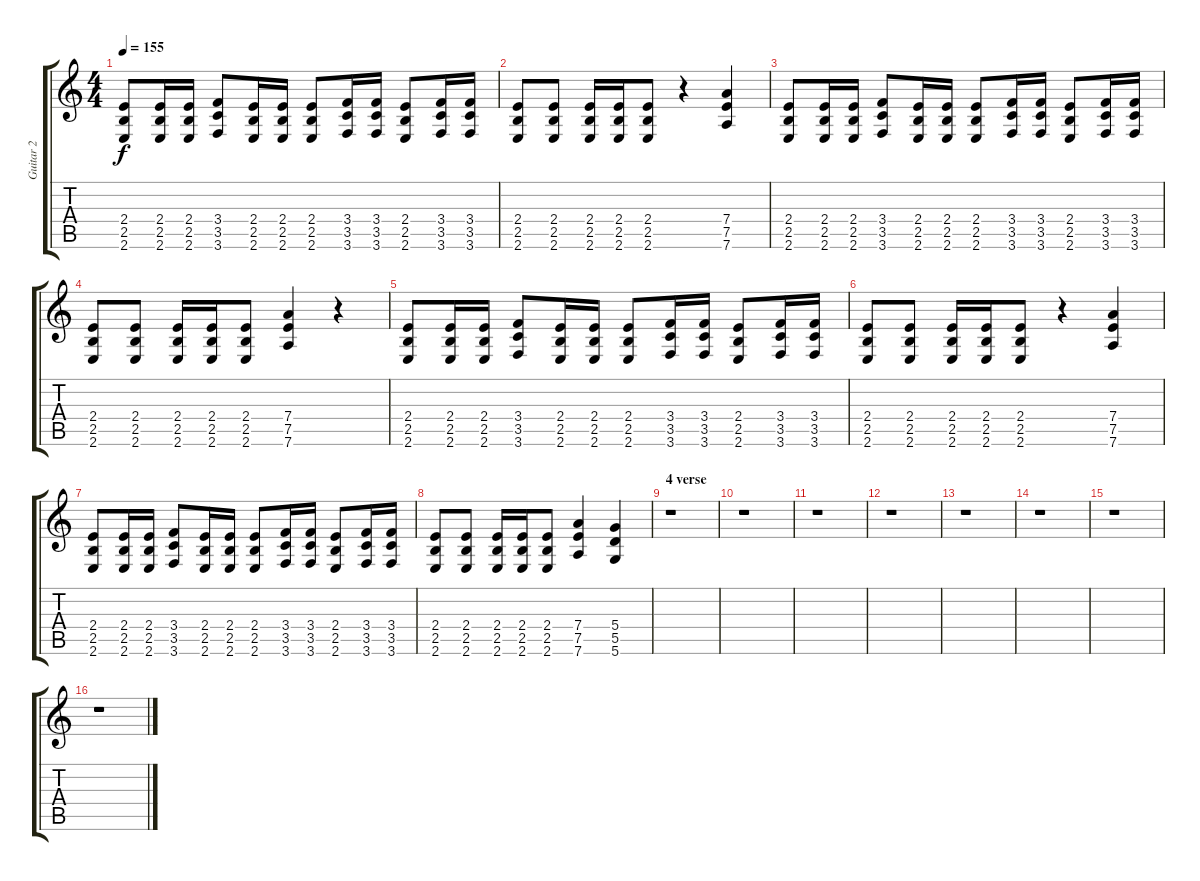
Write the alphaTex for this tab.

\track ("Guitar 2" "Guitar 2") {instrument overdrivenguitar}
\staff {score tabs}
\tuning (E4 B3 G3 D3 A2 D2) {hide}
\ts (4 4)
\tempo 155
\clef g2
\ks c
(2.4 2.5 2.6).8{dy f} (2.4 2.5 2.6).16 (2.4 2.5 2.6).16 (3.4 3.5 3.6).8 (2.4 2.5 2.6).16 (2.4 2.5 2.6).16 (2.4 2.5 2.6).8 (3.4 3.5 3.6).16 (3.4 3.5 3.6).16 (2.4 2.5 2.6).8 (3.4 3.5 3.6).16 (3.4 3.5 3.6).16 |
(2.4 2.5 2.6).8 (2.4 2.5 2.6).8 (2.4 2.5 2.6).16 (2.4 2.5 2.6).16 (2.4 2.5 2.6).8 r.4 (7.4 7.5 7.6).4 |
(2.4 2.5 2.6).8 (2.4 2.5 2.6).16 (2.4 2.5 2.6).16 (3.4 3.5 3.6).8 (2.4 2.5 2.6).16 (2.4 2.5 2.6).16 (2.4 2.5 2.6).8 (3.4 3.5 3.6).16 (3.4 3.5 3.6).16 (2.4 2.5 2.6).8 (3.4 3.5 3.6).16 (3.4 3.5 3.6).16 |
(2.4 2.5 2.6).8 (2.4 2.5 2.6).8 (2.4 2.5 2.6).16 (2.4 2.5 2.6).16 (2.4 2.5 2.6).8 (7.4 7.5 7.6).4 r.4 |
(2.4 2.5 2.6).8 (2.4 2.5 2.6).16 (2.4 2.5 2.6).16 (3.4 3.5 3.6).8 (2.4 2.5 2.6).16 (2.4 2.5 2.6).16 (2.4 2.5 2.6).8 (3.4 3.5 3.6).16 (3.4 3.5 3.6).16 (2.4 2.5 2.6).8 (3.4 3.5 3.6).16 (3.4 3.5 3.6).16 |
(2.4 2.5 2.6).8 (2.4 2.5 2.6).8 (2.4 2.5 2.6).16 (2.4 2.5 2.6).16 (2.4 2.5 2.6).8 r.4 (7.4 7.5 7.6).4 |
(2.4 2.5 2.6).8 (2.4 2.5 2.6).16 (2.4 2.5 2.6).16 (3.4 3.5 3.6).8 (2.4 2.5 2.6).16 (2.4 2.5 2.6).16 (2.4 2.5 2.6).8 (3.4 3.5 3.6).16 (3.4 3.5 3.6).16 (2.4 2.5 2.6).8 (3.4 3.5 3.6).16 (3.4 3.5 3.6).16 |
(2.4 2.5 2.6).8 (2.4 2.5 2.6).8 (2.4 2.5 2.6).16 (2.4 2.5 2.6).16 (2.4 2.5 2.6).8 (7.4 7.5 7.6).4 (5.4 5.5 5.6).4 |
\section ("" "4 verse")
r.1 |
r.1 |
r.1 |
r.1 |
r.1 |
r.1 |
r.1 |
r.1
